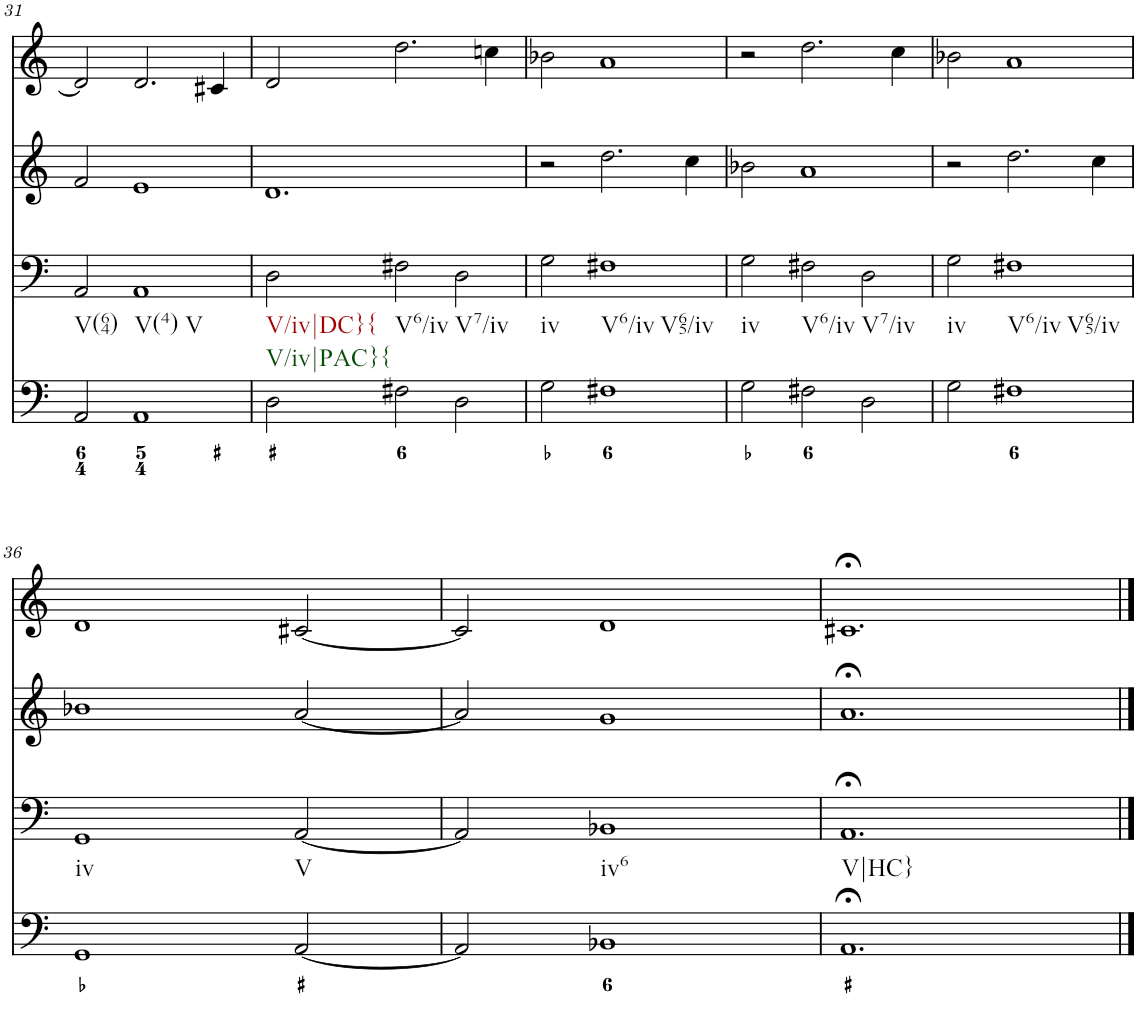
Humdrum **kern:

**kern	**kern	**kern	**kern
*part4	*part3	*part2	*part1
*staff4	*staff3	*staff2	*staff1
*I"Piano	*I"Piano	*I"Piano	*I"Piano
*I'Pno	*I'Pno	*I'Pno	*I'Pno
!!LO:PB:g=z
*clefF4	*clefF4	*clefG2	*clefG2
*k[]	*k[]	*k[]	*k[]
*M3/2	*M3/2	*M3/2	*M3/2
=31	=31	=31	=31
!	!LO:TX:b:t=V(64)	!	!
2AA/	2AA/	2f/	2d/]
!	!LO:TX:b:t=V(4)	!	!
!	!LO:TX:b:t=V	!	!
1AA	1AA	1e	2.d/
.	.	.	4c#X/
=32	=32	=32	=32
!	!LO:TX:b:t=V/iv|DC}{	!	!
!	!LO:TX:b:t=V/iv|PAC}{	!	!
2D\	2D\	1.d	2d/
!	!LO:TX:b:t=V6/iv	!	!
2F#X\	2F#X\	.	2.dd\
!	!LO:TX:b:t=V7/iv	!	!
2D\	2D\	.	.
.	.	.	4ccn\
=33	=33	=33	=33
!	!LO:TX:b:t=iv	!	!
2G\	2G\	2r	2b-X\
!	!LO:TX:b:t=V6/iv	!	!
!	!LO:TX:b:t=V65/iv	!	!
1F#X	1F#X	2.dd\	1a
.	.	4cc\	.
=34	=34	=34	=34
!	!LO:TX:b:t=iv	!	!
2G\	2G\	2b-X\	2r
!	!LO:TX:b:t=V6/iv	!	!
2F#X\	2F#X\	1a	2.dd\
!	!LO:TX:b:t=V7/iv	!	!
2D\	2D\	.	.
.	.	.	4cc\
=35	=35	=35	=35
!	!LO:TX:b:t=iv	!	!
2G\	2G\	2r	2b-X\
!	!LO:TX:b:t=V6/iv	!	!
!	!LO:TX:b:t=V65/iv	!	!
1F#X	1F#X	2.dd\	1a
.	.	4cc\	.
!!LO:LB:g=z
=36	=36	=36	=36
!	!LO:TX:b:t=iv	!	!
1GG	1GG	1b-X	1d
!	!LO:TX:b:t=V	!	!
[2AA/	[2AA/	[2a/	[2c#X/
=37	=37	=37	=37
2AA/]	2AA/]	2a/]	2c#/]
!	!LO:TX:b:t=iv6	!	!
1BB-X	1BB-X	1g	1d
=38	=38	=38	=38
!	!LO:TX:b:t=V|HC}	!	!
1.AA;<	1.AA;<	1.a;<	1.c#X;<
==	==	==	==
*-	*-	*-	*-
